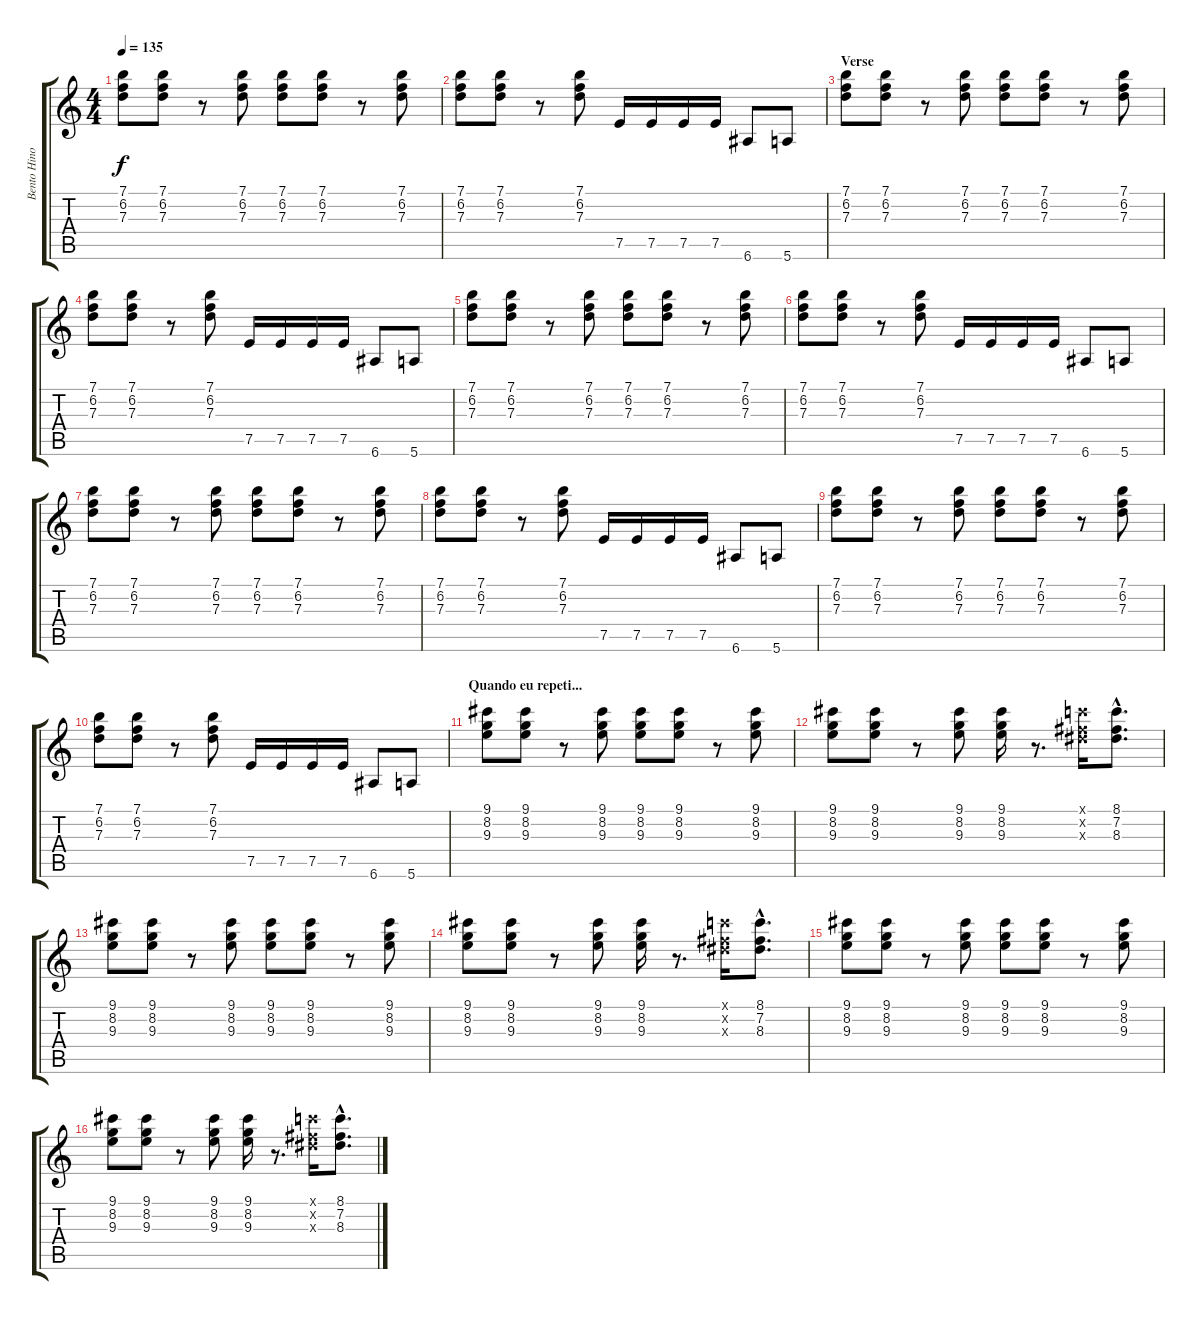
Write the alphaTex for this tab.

\track ("Bento Hinoto" "Bento Hino") {instrument distortionguitar}
\staff {score tabs}
\tuning (E4 B3 G3 D3 A2 E2) {hide}
\ts (4 4)
\tempo 135
\clef g2
\ks c
(7.1 6.2 7.3).8{dy f} (7.1 6.2 7.3).8 r.8 (7.1 6.2 7.3).8 (7.1 6.2 7.3).8 (7.1 6.2 7.3).8 r.8 (7.1 6.2 7.3).8 |
(7.1 6.2 7.3).8 (7.1 6.2 7.3).8 r.8 (7.1 6.2 7.3).8 7.5.16 7.5.16 7.5.16 7.5.16 6.6.8 5.6.8 |
\section ("" "Verse")
(7.1 6.2 7.3).8 (7.1 6.2 7.3).8 r.8 (7.1 6.2 7.3).8 (7.1 6.2 7.3).8 (7.1 6.2 7.3).8 r.8 (7.1 6.2 7.3).8 |
(7.1 6.2 7.3).8 (7.1 6.2 7.3).8 r.8 (7.1 6.2 7.3).8 7.5.16 7.5.16 7.5.16 7.5.16 6.6.8 5.6.8 |
(7.1 6.2 7.3).8 (7.1 6.2 7.3).8 r.8 (7.1 6.2 7.3).8 (7.1 6.2 7.3).8 (7.1 6.2 7.3).8 r.8 (7.1 6.2 7.3).8 |
(7.1 6.2 7.3).8 (7.1 6.2 7.3).8 r.8 (7.1 6.2 7.3).8 7.5.16 7.5.16 7.5.16 7.5.16 6.6.8 5.6.8 |
(7.1 6.2 7.3).8 (7.1 6.2 7.3).8 r.8 (7.1 6.2 7.3).8 (7.1 6.2 7.3).8 (7.1 6.2 7.3).8 r.8 (7.1 6.2 7.3).8 |
(7.1 6.2 7.3).8 (7.1 6.2 7.3).8 r.8 (7.1 6.2 7.3).8 7.5.16 7.5.16 7.5.16 7.5.16 6.6.8 5.6.8 |
(7.1 6.2 7.3).8 (7.1 6.2 7.3).8 r.8 (7.1 6.2 7.3).8 (7.1 6.2 7.3).8 (7.1 6.2 7.3).8 r.8 (7.1 6.2 7.3).8 |
(7.1 6.2 7.3).8 (7.1 6.2 7.3).8 r.8 (7.1 6.2 7.3).8 7.5.16 7.5.16 7.5.16 7.5.16 6.6.8 5.6.8 |
\section ("" "Quando eu repeti...")
(9.1 8.2 9.3).8 (9.1 8.2 9.3).8 r.8 (9.1 8.2 9.3).8 (9.1 8.2 9.3).8 (9.1 8.2 9.3).8 r.8 (9.1 8.2 9.3).8 |
(9.1 8.2 9.3).8 (9.1 8.2 9.3).8 r.8 (9.1 8.2 9.3).8 (9.1 8.2 9.3).16 r.8{d} (8.1{x} 7.2{x} 8.3{x}).16 (8.1{hac} 7.2{hac} 8.3{hac}).8{d} |
(9.1 8.2 9.3).8 (9.1 8.2 9.3).8 r.8 (9.1 8.2 9.3).8 (9.1 8.2 9.3).8 (9.1 8.2 9.3).8 r.8 (9.1 8.2 9.3).8 |
(9.1 8.2 9.3).8 (9.1 8.2 9.3).8 r.8 (9.1 8.2 9.3).8 (9.1 8.2 9.3).16 r.8{d} (8.1{x} 7.2{x} 8.3{x}).16 (8.1{hac} 7.2{hac} 8.3{hac}).8{d} |
(9.1 8.2 9.3).8 (9.1 8.2 9.3).8 r.8 (9.1 8.2 9.3).8 (9.1 8.2 9.3).8 (9.1 8.2 9.3).8 r.8 (9.1 8.2 9.3).8 |
(9.1 8.2 9.3).8 (9.1 8.2 9.3).8 r.8 (9.1 8.2 9.3).8 (9.1 8.2 9.3).16 r.8{d} (8.1{x} 7.2{x} 8.3{x}).16 (8.1{hac} 7.2{hac} 8.3{hac}).8{d}
